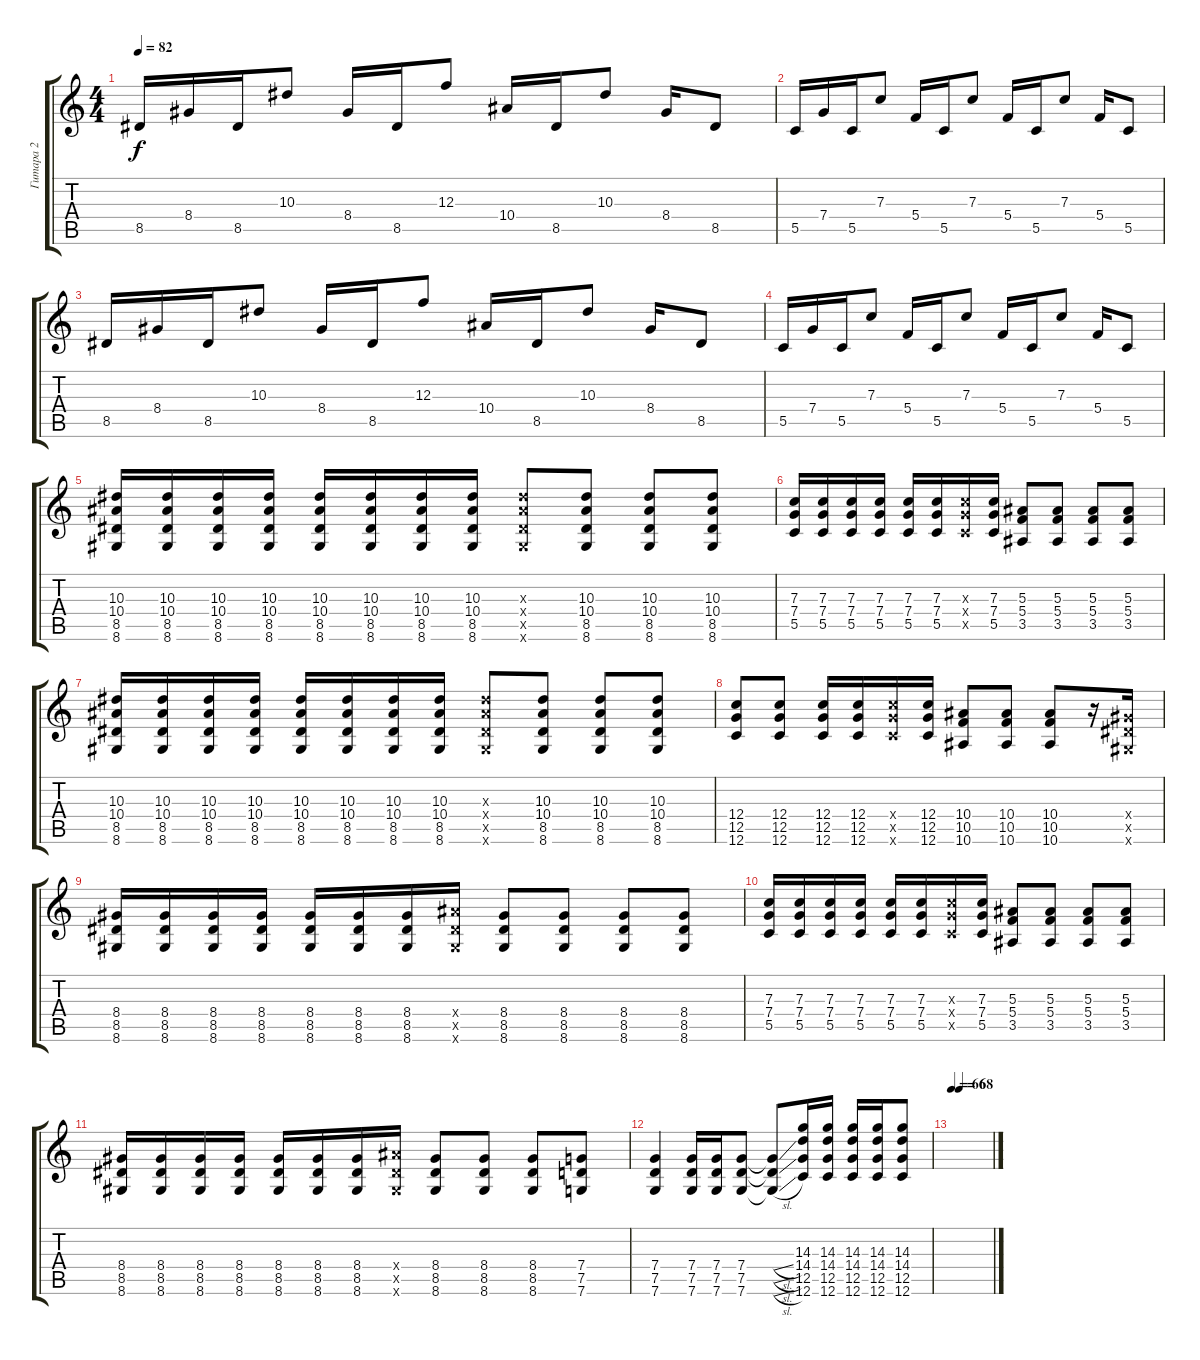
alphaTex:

\track ("Гитара 2" "Гитара 2") {instrument distortionguitar}
\staff {score tabs}
\tuning (D4 A3 F3 C3 G2 C2) {hide}
\ts (4 4)
\tempo 82
\clef g2
\ks c
8.5.16{dy f volume 13 balance 12 instrument electricguitarclean} 8.4.16 8.5.16 10.3.8 8.4.16 8.5.16 12.3.8 10.4.16 8.5.16 10.3.8 8.4.16 8.5.8 |
5.5.16 7.4.16 5.5.16 7.3.8 5.4.16 5.5.16 7.3.8 5.4.16 5.5.16 7.3.8 5.4.16 5.5.8 |
8.5.16 8.4.16 8.5.16 10.3.8 8.4.16 8.5.16 12.3.8 10.4.16 8.5.16 10.3.8 8.4.16 8.5.8 |
5.5.16 7.4.16 5.5.16 7.3.8 5.4.16 5.5.16 7.3.8 5.4.16 5.5.16 7.3.8 5.4.16 5.5.8 |
(10.3 10.4 8.5 8.6).16 (10.3 10.4 8.5 8.6).16 (10.3 10.4 8.5 8.6).16 (10.3 10.4 8.5 8.6).16 (10.3 10.4 8.5 8.6).16 (10.3 10.4 8.5 8.6).16 (10.3 10.4 8.5 8.6).16 (10.3 10.4 8.5 8.6).16 (10.3{x} 10.4{x} 8.5{x} 8.6{x}).8 (10.3 10.4 8.5 8.6).8 (10.3 10.4 8.5 8.6).8 (10.3 10.4 8.5 8.6).8 |
(7.3 7.4 5.5).16 (7.3 7.4 5.5).16 (7.3 7.4 5.5).16 (7.3 7.4 5.5).16 (7.3 7.4 5.5).16 (7.3 7.4 5.5).16 (7.3{x} 7.4{x} 5.5{x}).16 (7.3 7.4 5.5).16 (5.3 5.4 3.5).8 (5.3 5.4 3.5).8 (5.3 5.4 3.5).8 (5.3 5.4 3.5).8 |
(10.3 10.4 8.5 8.6).16 (10.3 10.4 8.5 8.6).16 (10.3 10.4 8.5 8.6).16 (10.3 10.4 8.5 8.6).16 (10.3 10.4 8.5 8.6).16 (10.3 10.4 8.5 8.6).16 (10.3 10.4 8.5 8.6).16 (10.3 10.4 8.5 8.6).16 (10.3{x} 10.4{x} 8.5{x} 8.6{x}).8 (10.3 10.4 8.5 8.6).8 (10.3 10.4 8.5 8.6).8 (10.3 10.4 8.5 8.6).8 |
(12.4 12.5 12.6).8 (12.4 12.5 12.6).8 (12.4 12.5 12.6).16 (12.4 12.5 12.6).16 (12.4{x} 12.5{x} 12.6{x}).16 (12.4 12.5 12.6).16 (10.4 10.5 10.6).8 (10.4 10.5 10.6).8 (10.4 10.5 10.6).8 r.16 (8.4{x} 8.5{x} 8.6{x}).16 |
(8.4 8.5 8.6).16 (8.4 8.5 8.6).16 (8.4 8.5 8.6).16 (8.4 8.5 8.6).16 (8.4 8.5 8.6).16 (8.4 8.5 8.6).16 (8.4 8.5 8.6).16 (10.4{x} 8.5{x} 8.6{x}).16 (8.4 8.5 8.6).8 (8.4 8.5 8.6).8 (8.4 8.5 8.6).8 (8.4 8.5 8.6).8 |
(7.3 7.4 5.5).16 (7.3 7.4 5.5).16 (7.3 7.4 5.5).16 (7.3 7.4 5.5).16 (7.3 7.4 5.5).16 (7.3 7.4 5.5).16 (7.3{x} 7.4{x} 5.5{x}).16 (7.3 7.4 5.5).16 (5.3 5.4 3.5).8 (5.3 5.4 3.5).8 (5.3 5.4 3.5).8 (5.3 5.4 3.5).8 |
(8.4 8.5 8.6).16 (8.4 8.5 8.6).16 (8.4 8.5 8.6).16 (8.4 8.5 8.6).16 (8.4 8.5 8.6).16 (8.4 8.5 8.6).16 (8.4 8.5 8.6).16 (10.4{x} 8.5{x} 8.6{x}).16 (8.4 8.5 8.6).8 (8.4 8.5 8.6).8 (8.4 8.5 8.6).8 (7.4 7.5 7.6).8 |
(7.4 7.5 7.6).4 (7.4 7.5 7.6).16 (7.4 7.5 7.6).16 (7.4 7.5 7.6).8 (7.4{sl t} 7.5{sl t} 7.6{sl t}).8 (14.3 14.4 12.5 12.6).16 (14.3 14.4 12.5 12.6).16 (14.3 14.4 12.5 12.6).16 (14.3 14.4 12.5 12.6).16 (14.3 14.4 12.5 12.6).8 |
\tempo 66
\tempo (68 0.1875)
